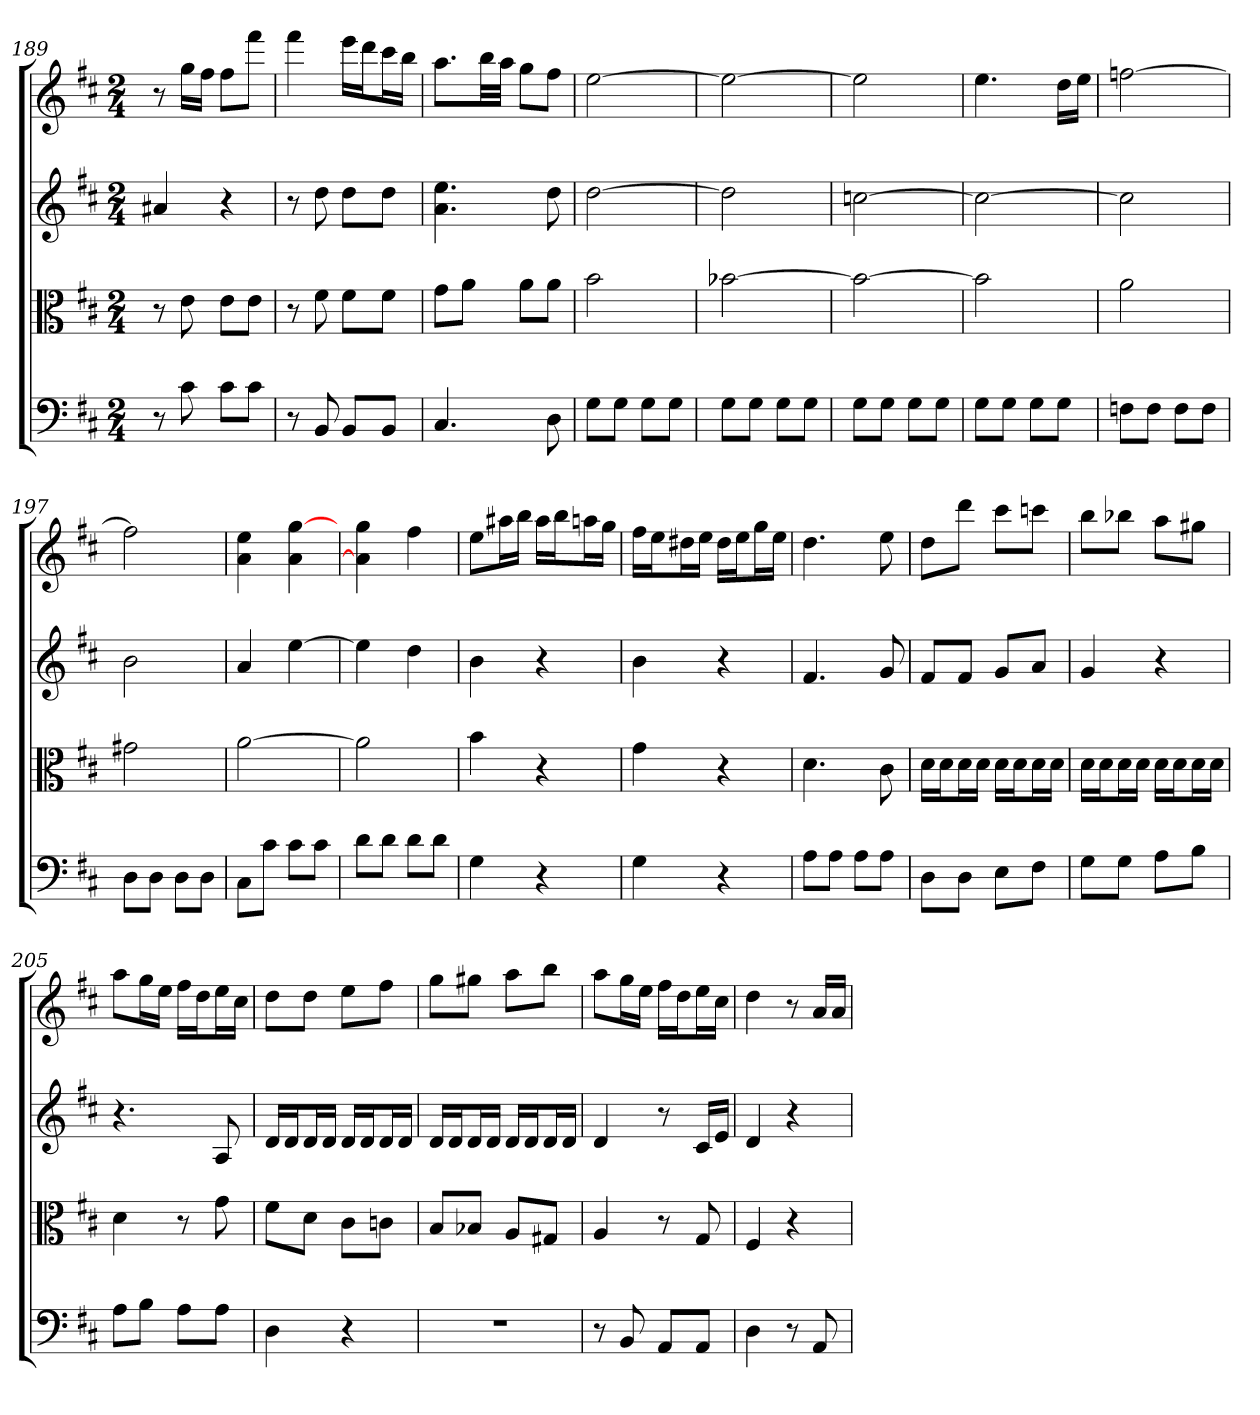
**kern	**kern	**kern	**kern
*part4	*part3	*part2	*part1
*staff4	*staff3	*staff2	*staff1
*clefF4	*clefC3	*	*
*k[f#c#]	*k[f#c#]	*k[f#c#]	*k[f#c#]
*D:	*D:	*D:	*D:
*M2/4	*M2/4	*M2/4	*M2/4
=189	=189	=189	=189
8r	8r	4a#X	8r
8c#	8e	.	16ggLL
.	.	.	16ff#JJ
8c#\L	8e\L	4r	8ff#L
8c#\J	8e\J	.	8fff#J
=190	=190	=190	=190
8r	8r	8r	4fff#
8BB	8f#	8dd	.
8BB/L	8f#\L	8ddL	16eeeLL
.	.	.	16dddJ
8BB/J	8f#\J	8ddJ	16ccc#L
.	.	.	16bbJJ
=191	=191	=191	=191
4.C#	8g\L	4.a 4.ee	8.aaL
.	8a\J	.	.
.	.	.	32bbLL
.	.	.	32aaJJJ
.	8a\L	.	8ggL
8D	8a\J	8dd	8ff#J
=192	=192	=192	=192
8G\L	2b	[2dd	[2ee
8G\J	.	.	.
8G\L	.	.	.
8G\J	.	.	.
=193	=193	=193	=193
8G\L	[2b-X	2dd]	2ee_
8G\J	.	.	.
8G\L	.	.	.
8G\J	.	.	.
=194	=194	=194	=194
8G\L	2b-_	[2ccn	2ee]
8G\J	.	.	.
8G\L	.	.	.
8G\J	.	.	.
=195	=195	=195	=195
8G\L	2b-]	2cc_	4.ee
8G\J	.	.	.
8G\L	.	.	.
8G\J	.	.	16ddLL
.	.	.	16eeJJ
=196	=196	=196	=196
8Fn\L	2a	2cc]	[2ffn
8F\J	.	.	.
8F\L	.	.	.
8F\J	.	.	.
=197	=197	=197	=197
8D\L	2g#X	2b	2ff]
8D\J	.	.	.
8D\L	.	.	.
8D\J	.	.	.
=198	=198	=198	=198
8C#\L	[2a	4a	4a 4ee
8c#\J	.	.	.
8c#\L	.	[4ee	4a [4gg
8c#\J	.	.	.
=199	=199	=199	=199
8d\L	2a]	4ee]	4a] 4gg
8d\J	.	.	.
8d\L	.	4dd	4ff#
8d\J	.	.	.
=200	=200	=200	=200
4G	4b	4b	8eeL
.	.	.	16aa#XL
.	.	.	16bbJJ
4r	4r	4r	16aa#LL
.	.	.	16bbJ
.	.	.	16aanL
.	.	.	16ggJJ
=201	=201	=201	=201
4G	4g	4b	16ff#LL
.	.	.	16eeJ
.	.	.	16dd#XL
.	.	.	16eeJJ
4r	4r	4r	16dd#LL
.	.	.	16eeJ
.	.	.	16ggL
.	.	.	16eeJJ
=202	=202	=202	=202
8A\L	4.d	4.f#	4.dd
8A\J	.	.	.
8A\L	.	.	.
8A\J	8c#	8g	8ee
=203	=203	=203	=203
8D\L	16d\LL	8f#L	8ddL
.	16d\J	.	.
8D\J	16d\L	8f#J	8dddJ
.	16d\JJ	.	.
8E\L	16d\LL	8gL	8ccc#L
.	16d\J	.	.
8F#\J	16d\L	8aJ	8cccnJ
.	16d\JJ	.	.
=204	=204	=204	=204
8G\L	16d\LL	4g	8bbL
.	16d\J	.	.
8G\J	16d\L	.	8bb-XJ
.	16d\JJ	.	.
8A\L	16d\LL	4r	8aaL
.	16d\J	.	.
8B\J	16d\L	.	8gg#XJ
.	16d\JJ	.	.
=205	=205	=205	=205
8A\L	4d	4.r	8aaL
8B\J	.	.	16ggL
.	.	.	16eeJJ
8A\L	8r	.	16ff#LL
.	.	.	16ddJ
8A\J	8g	8A	16eeL
.	.	.	16cc#JJ
=206	=206	=206	=206
4D	8f#\L	16dLL	8ddL
.	.	16dJ	.
.	8d\J	16dL	8ddJ
.	.	16dJJ	.
4r	8c#\L	16dLL	8eeL
.	.	16dJ	.
.	8cn\J	16dL	8ff#J
.	.	16dJJ	.
=207	=207	=207	=207
2r	8B/L	16dLL	8ggL
.	.	16dJ	.
.	8B-X/J	16dL	8gg#XJ
.	.	16dJJ	.
.	8A/L	16dLL	8aaL
.	.	16dJ	.
.	8G#X/J	16dL	8bbJ
.	.	16dJJ	.
=208	=208	=208	=208
8r	4A	4d	8aaL
8BB	.	.	16ggL
.	.	.	16eeJJ
8AA/L	8r	8r	16ff#LL
.	.	.	16ddJ
8AA/J	8G	16c#LL	16eeL
.	.	16eJJ	16cc#JJ
=209	=209	=209	=209
4D	4F#	4d	4dd
8r	4r	4r	8r
8AA	.	.	16aLL
.	.	.	16aJJ
=	=	=	=
*-	*-	*-	*-
